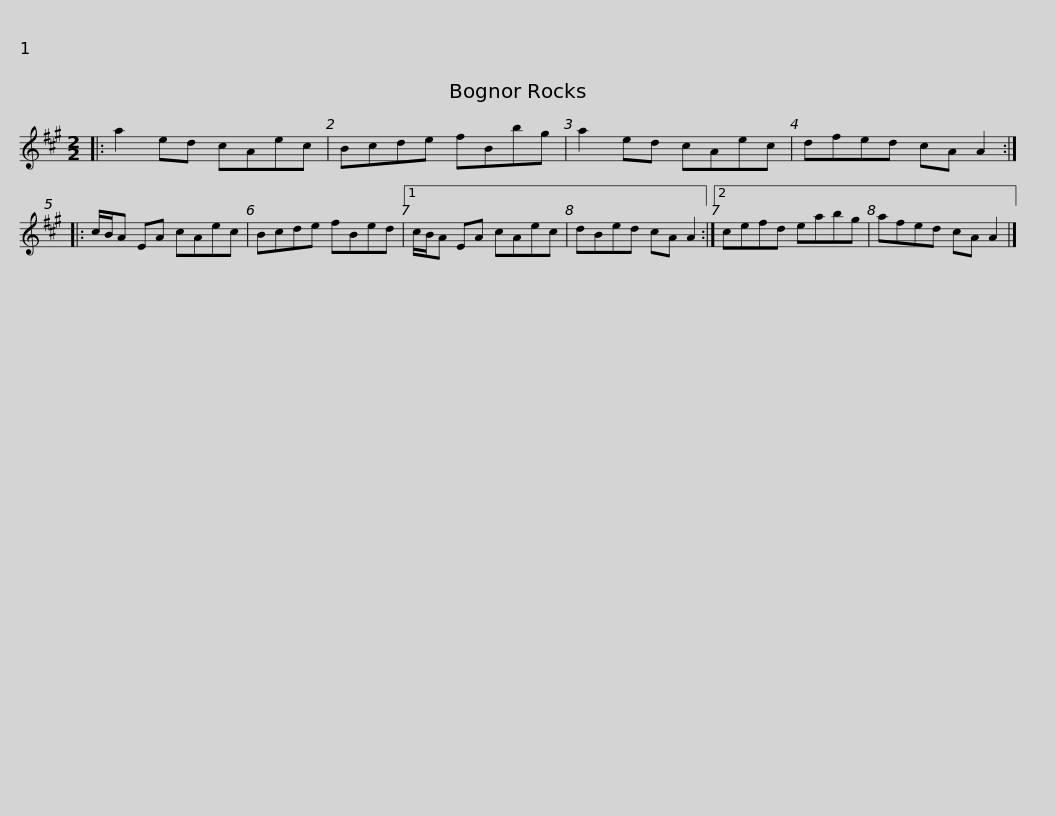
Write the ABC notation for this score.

X:1
L:1/8
M:2/2
I:linebreak $
K:A
V:1 treble
V:1
|: a2 ed cAec | Bcde fBbg | a2 ed cAec | dfed cA A2 :: c/B/A EA cAec |$ %5
 Bcde fBed |1 c/B/A EA cAec | dBed cA A2 :|2 cefd eabg | afed cA A2 |] %10
